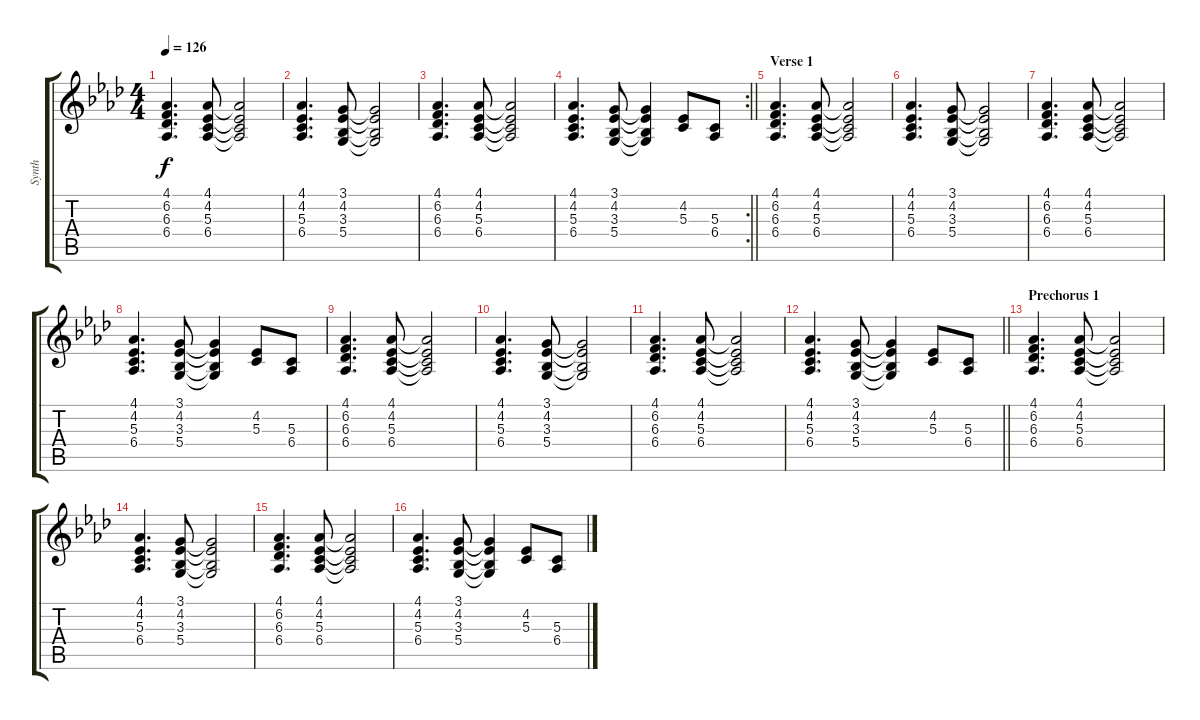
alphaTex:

\track ("Synth" "Synth") {instrument pad1newage}
\staff {score tabs}
\tuning (E4 B3 G3 D3 A2 E2) {hide}
\ts (4 4)
\tempo 126
\clef g2
\ks ab
(4.1 6.2 6.3 6.4).4{d dy f instrument pad1newage} (4.1 4.2 5.3 6.4).8 (4.1{t} 4.2{t} 5.3{t} 6.4{t}).2 |
(4.1 4.2 5.3 6.4).4{d} (3.1 4.2 3.3 5.4).8 (3.1{t} 4.2{t} 3.3{t} 5.4{t}).2 |
(4.1 6.2 6.3 6.4).4{d} (4.1 4.2 5.3 6.4).8 (4.1{t} 4.2{t} 5.3{t} 6.4{t}).2 |
\rc 2
\barLineRight lightlight
(4.1 4.2 5.3 6.4).4{d} (3.1 4.2 3.3 5.4).8 (3.1{t} 4.2{t} 3.3{t} 5.4{t}).4 (4.2 5.3).8 (5.3 6.4).8 |
\section ("" "Verse 1")
(4.1 6.2 6.3 6.4).4{d} (4.1 4.2 5.3 6.4).8 (4.1{t} 4.2{t} 5.3{t} 6.4{t}).2 |
(4.1 4.2 5.3 6.4).4{d} (3.1 4.2 3.3 5.4).8 (3.1{t} 4.2{t} 3.3{t} 5.4{t}).2 |
(4.1 6.2 6.3 6.4).4{d} (4.1 4.2 5.3 6.4).8 (4.1{t} 4.2{t} 5.3{t} 6.4{t}).2 |
(4.1 4.2 5.3 6.4).4{d} (3.1 4.2 3.3 5.4).8 (3.1{t} 4.2{t} 3.3{t} 5.4{t}).4 (4.2 5.3).8 (5.3 6.4).8 |
(4.1 6.2 6.3 6.4).4{d} (4.1 4.2 5.3 6.4).8 (4.1{t} 4.2{t} 5.3{t} 6.4{t}).2 |
(4.1 4.2 5.3 6.4).4{d} (3.1 4.2 3.3 5.4).8 (3.1{t} 4.2{t} 3.3{t} 5.4{t}).2 |
(4.1 6.2 6.3 6.4).4{d} (4.1 4.2 5.3 6.4).8 (4.1{t} 4.2{t} 5.3{t} 6.4{t}).2 |
\barLineRight lightlight
(4.1 4.2 5.3 6.4).4{d} (3.1 4.2 3.3 5.4).8 (3.1{t} 4.2{t} 3.3{t} 5.4{t}).4 (4.2 5.3).8 (5.3 6.4).8 |
\section ("" "Prechorus 1")
(4.1 6.2 6.3 6.4).4{d} (4.1 4.2 5.3 6.4).8 (4.1{t} 4.2{t} 5.3{t} 6.4{t}).2 |
(4.1 4.2 5.3 6.4).4{d} (3.1 4.2 3.3 5.4).8 (3.1{t} 4.2{t} 3.3{t} 5.4{t}).2 |
(4.1 6.2 6.3 6.4).4{d} (4.1 4.2 5.3 6.4).8 (4.1{t} 4.2{t} 5.3{t} 6.4{t}).2 |
(4.1 4.2 5.3 6.4).4{d} (3.1 4.2 3.3 5.4).8 (3.1{t} 4.2{t} 3.3{t} 5.4{t}).4 (4.2 5.3).8 (5.3 6.4).8
